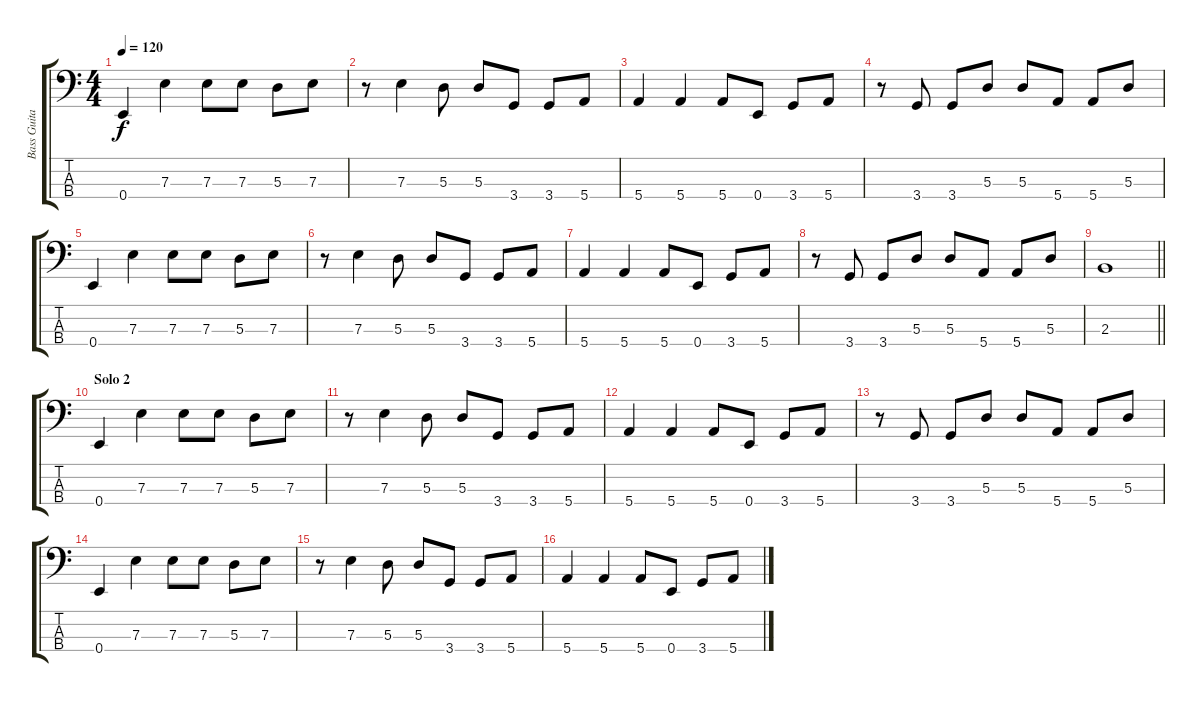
\track ("Bass Guitar" "Bass Guita") {instrument electricbasspick}
\staff {score tabs}
\tuning (G2 D2 A1 E1) {hide}
\ts (4 4)
\tempo 120
\clef f4
\ks c
0.4.4{dy f} 7.3.4 7.3.8 7.3.8 5.3.8 7.3.8 |
r.8 7.3.4 5.3.8 5.3.8 3.4.8 3.4.8 5.4.8 |
5.4.4 5.4.4 5.4.8 0.4.8 3.4.8 5.4.8 |
r.8 3.4.8 3.4.8 5.3.8 5.3.8 5.4.8 5.4.8 5.3.8 |
0.4.4 7.3.4 7.3.8 7.3.8 5.3.8 7.3.8 |
r.8 7.3.4 5.3.8 5.3.8 3.4.8 3.4.8 5.4.8 |
5.4.4 5.4.4 5.4.8 0.4.8 3.4.8 5.4.8 |
r.8 3.4.8 3.4.8 5.3.8 5.3.8 5.4.8 5.4.8 5.3.8 |
\barLineRight lightlight
2.3.1 |
\section ("" "Solo 2")
0.4.4 7.3.4 7.3.8 7.3.8 5.3.8 7.3.8 |
r.8 7.3.4 5.3.8 5.3.8 3.4.8 3.4.8 5.4.8 |
5.4.4 5.4.4 5.4.8 0.4.8 3.4.8 5.4.8 |
r.8 3.4.8 3.4.8 5.3.8 5.3.8 5.4.8 5.4.8 5.3.8 |
0.4.4 7.3.4 7.3.8 7.3.8 5.3.8 7.3.8 |
r.8 7.3.4 5.3.8 5.3.8 3.4.8 3.4.8 5.4.8 |
5.4.4 5.4.4 5.4.8 0.4.8 3.4.8 5.4.8
